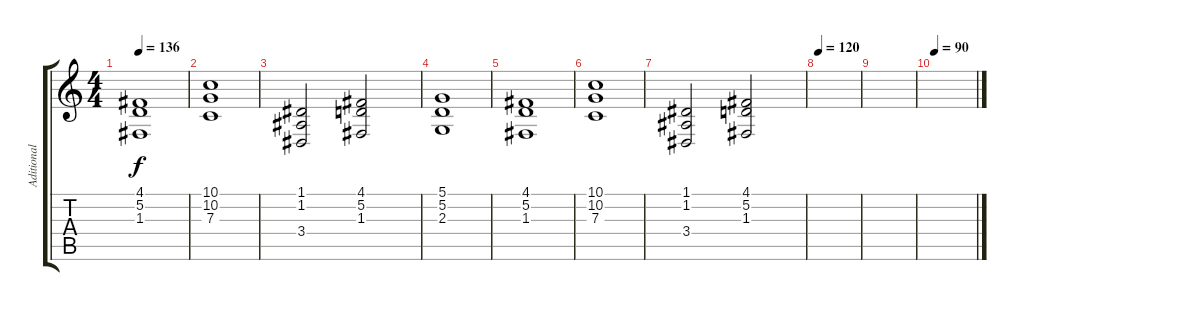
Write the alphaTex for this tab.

\track ("Aditional Keyboards" "Aditional ") {instrument stringensemble1}
\staff {score tabs}
\tuning (D4 A3 F3 C3 G2 D2) {hide}
\ts (4 4)
\tempo 136
\clef g2
\ks c
(4.1 5.2 1.3).1{dy f} |
(10.1 10.2 7.3).1 |
(1.1 1.2 3.4).2 (4.1 5.2 1.3).2 |
(5.1 5.2 2.3).1 |
(4.1 5.2 1.3).1 |
(10.1 10.2 7.3).1 |
(1.1 1.2 3.4).2 (4.1 5.2 1.3).2 |
\tempo 120
|
|
\tempo 90
